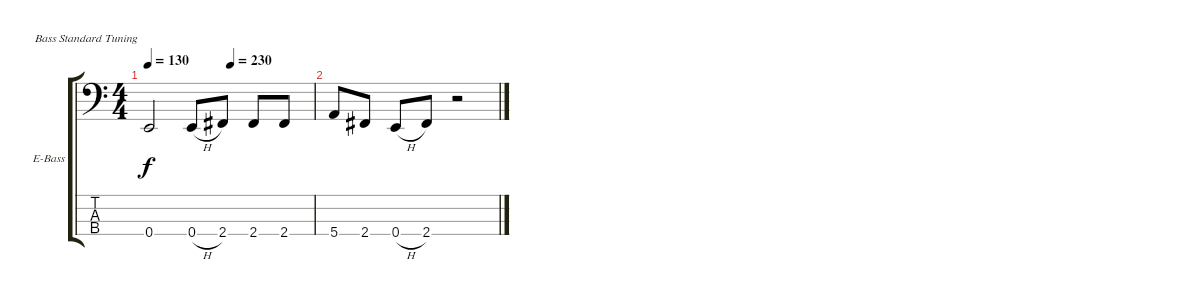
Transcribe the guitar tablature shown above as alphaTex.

\bracketExtendMode groupsimilarinstruments
\firstSystemTrackNameOrientation horizontal
\otherSystemsTrackNameOrientation horizontal
\track ("Peter Baltes" "E-Bass") {instrument electricbassfinger}
\staff {score tabs}
\tuning (G2 D2 A1 E1)
\ts (4 4)
\tempo 130
\tempo (230 0.5)
\clef f4
\ks c
0.4{t}.2{dy f} 0.4{h}.8 2.4.8 2.4.8 2.4.8 |
5.4.8 2.4.8 0.4{h}.8 2.4.8 r.2
